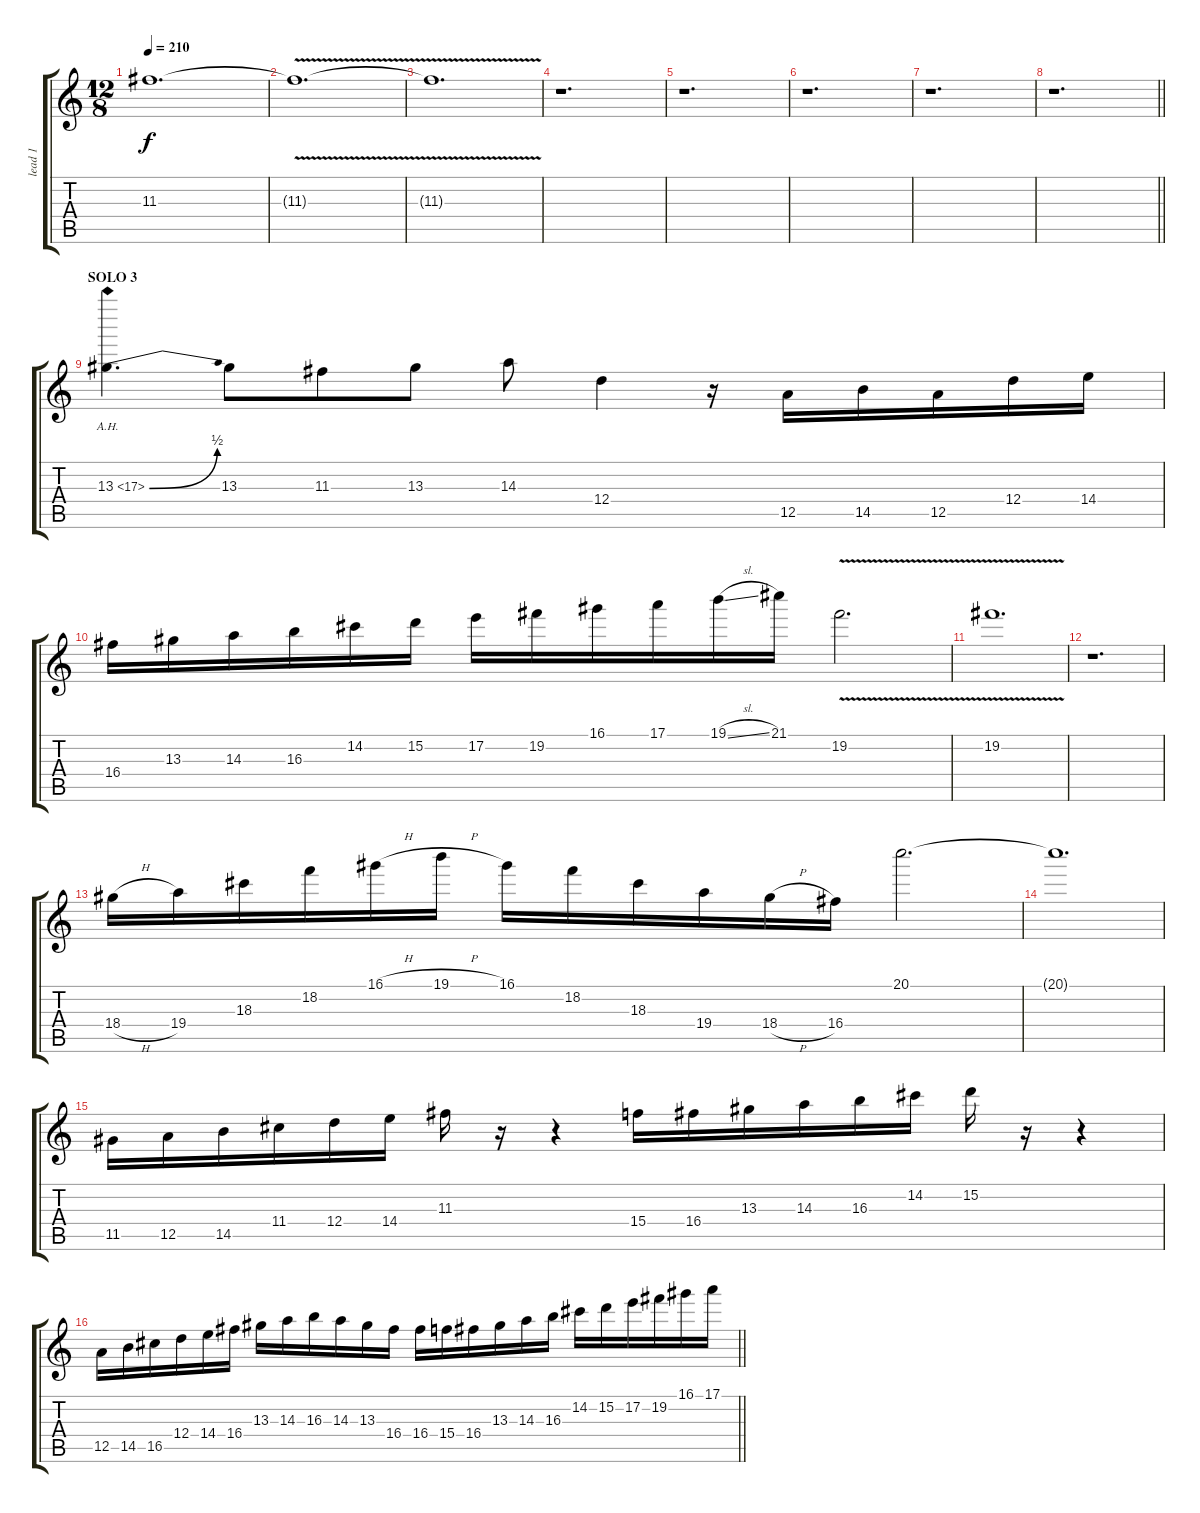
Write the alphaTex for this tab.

\track ("lead 1" "lead 1") {instrument distortionguitar}
\staff {score tabs}
\tuning (E4 B3 G3 D3 A2 E2) {hide}
\ts (12 8)
\tempo 210
\clef g2
\ks c
11.3.1{d dy f} |
11.3{v t}.1{d} |
11.3{v t}.1{d} |
r.1{d} |
r.1{d} |
r.1{d} |
r.1{d} |
\barLineRight lightlight
r.1{d} |
\section ("" "SOLO 3")
13.3{be (bend 0 0 60 2) ah 4}.4{d} 13.3.8 11.3.8 13.3.8 14.3.8 12.4.4 r.16 12.5.16 14.5.16 12.5.16 12.4.16 14.4.16 |
16.4.16 13.3.16 14.3.16 16.3.16 14.2.16 15.2.16 17.2.16 19.2.16 16.1.16 17.1.16 19.1{sl}.16 21.1.16 19.2{v}.2{d} |
19.2{v}.1{d} |
r.1{d} |
18.4{h}.16 19.4.16 18.3.16 18.2.16 16.1{h}.16 19.1{h}.16 16.1.16 18.2.16 18.3.16 19.4.16 18.4{h}.16 16.4.16 20.1.2{d} |
20.1{t}.1{d} |
11.5.16 12.5.16 14.5.16 11.4.16 12.4.16 14.4.16 11.3.16 r.16 r.4 15.4.16 16.4.16 13.3.16 14.3.16 16.3.16 14.2.16 15.2.16 r.16 r.4 |
\barLineRight lightlight
12.5.16 14.5.16 16.5.16 12.4.16 14.4.16 16.4.16 13.3.16 14.3.16 16.3.16 14.3.16 13.3.16 16.4.16 16.4.16 15.4.16 16.4.16 13.3.16 14.3.16 16.3.16 14.2.16 15.2.16 17.2.16 19.2.16 16.1.16 17.1.16
